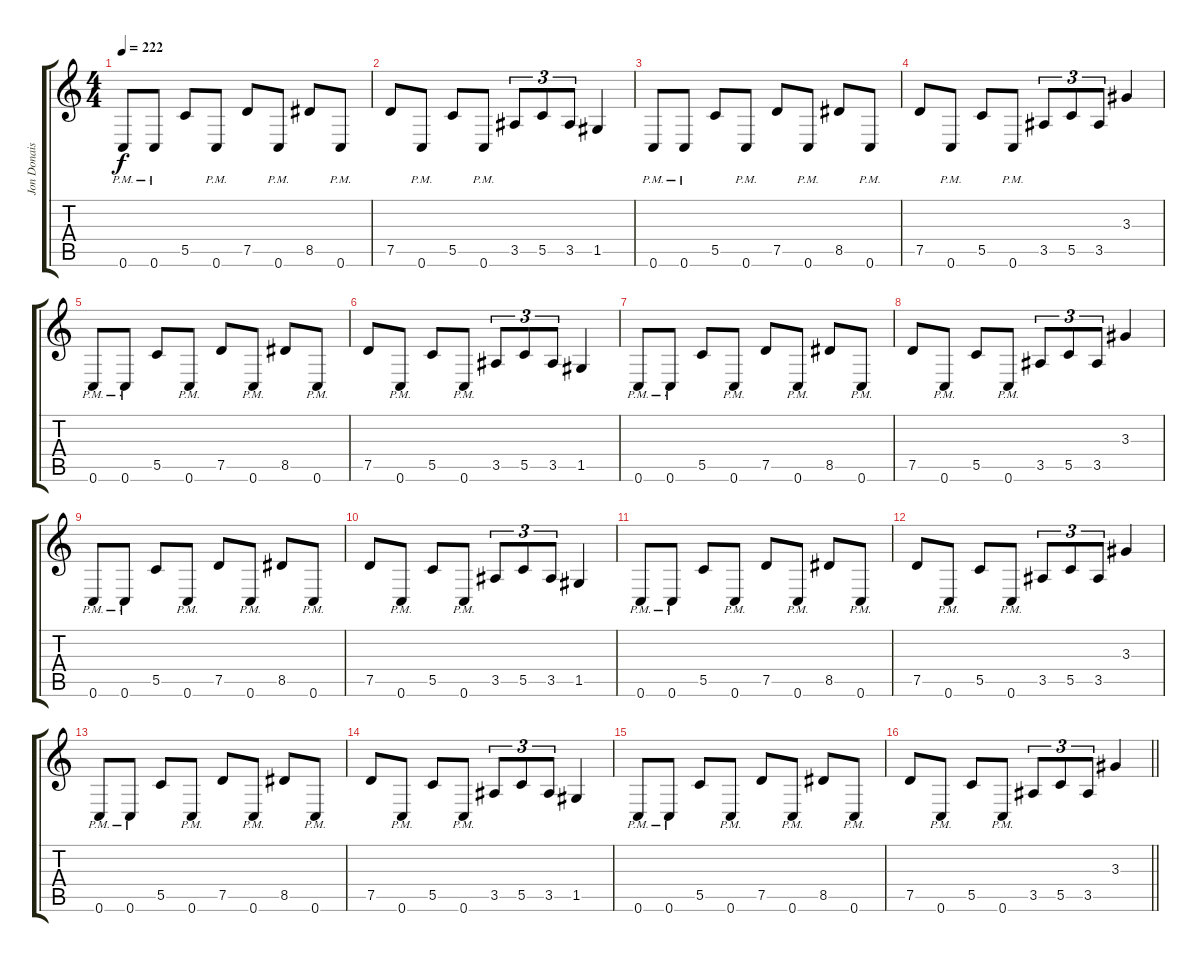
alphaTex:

\track ("Jon Donais" "Jon Donais") {instrument distortionguitar}
\staff {score tabs}
\tuning (D4 A3 F3 C3 G2 C2) {hide}
\ts (4 4)
\tempo 222
\clef g2
\ks c
0.6{pm}.8{dy f} 0.6{pm}.8 5.5.8 0.6{pm}.8 7.5.8 0.6{pm}.8 8.5.8 0.6{pm}.8 |
7.5.8 0.6{pm}.8 5.5.8 0.6{pm}.8 3.5.8{tu (3 2)} 5.5.8{tu (3 2)} 3.5.8{tu (3 2)} 1.5.4 |
0.6{pm}.8 0.6{pm}.8 5.5.8 0.6{pm}.8 7.5.8 0.6{pm}.8 8.5.8 0.6{pm}.8 |
7.5.8 0.6{pm}.8 5.5.8 0.6{pm}.8 3.5.8{tu (3 2)} 5.5.8{tu (3 2)} 3.5.8{tu (3 2)} 3.3.4 |
0.6{pm}.8 0.6{pm}.8 5.5.8 0.6{pm}.8 7.5.8 0.6{pm}.8 8.5.8 0.6{pm}.8 |
7.5.8 0.6{pm}.8 5.5.8 0.6{pm}.8 3.5.8{tu (3 2)} 5.5.8{tu (3 2)} 3.5.8{tu (3 2)} 1.5.4 |
0.6{pm}.8 0.6{pm}.8 5.5.8 0.6{pm}.8 7.5.8 0.6{pm}.8 8.5.8 0.6{pm}.8 |
7.5.8 0.6{pm}.8 5.5.8 0.6{pm}.8 3.5.8{tu (3 2)} 5.5.8{tu (3 2)} 3.5.8{tu (3 2)} 3.3.4 |
0.6{pm}.8 0.6{pm}.8 5.5.8 0.6{pm}.8 7.5.8 0.6{pm}.8 8.5.8 0.6{pm}.8 |
7.5.8 0.6{pm}.8 5.5.8 0.6{pm}.8 3.5.8{tu (3 2)} 5.5.8{tu (3 2)} 3.5.8{tu (3 2)} 1.5.4 |
0.6{pm}.8 0.6{pm}.8 5.5.8 0.6{pm}.8 7.5.8 0.6{pm}.8 8.5.8 0.6{pm}.8 |
7.5.8 0.6{pm}.8 5.5.8 0.6{pm}.8 3.5.8{tu (3 2)} 5.5.8{tu (3 2)} 3.5.8{tu (3 2)} 3.3.4 |
0.6{pm}.8 0.6{pm}.8 5.5.8 0.6{pm}.8 7.5.8 0.6{pm}.8 8.5.8 0.6{pm}.8 |
7.5.8 0.6{pm}.8 5.5.8 0.6{pm}.8 3.5.8{tu (3 2)} 5.5.8{tu (3 2)} 3.5.8{tu (3 2)} 1.5.4 |
0.6{pm}.8 0.6{pm}.8 5.5.8 0.6{pm}.8 7.5.8 0.6{pm}.8 8.5.8 0.6{pm}.8 |
\barLineRight lightlight
7.5.8 0.6{pm}.8 5.5.8 0.6{pm}.8 3.5.8{tu (3 2)} 5.5.8{tu (3 2)} 3.5.8{tu (3 2)} 3.3.4
